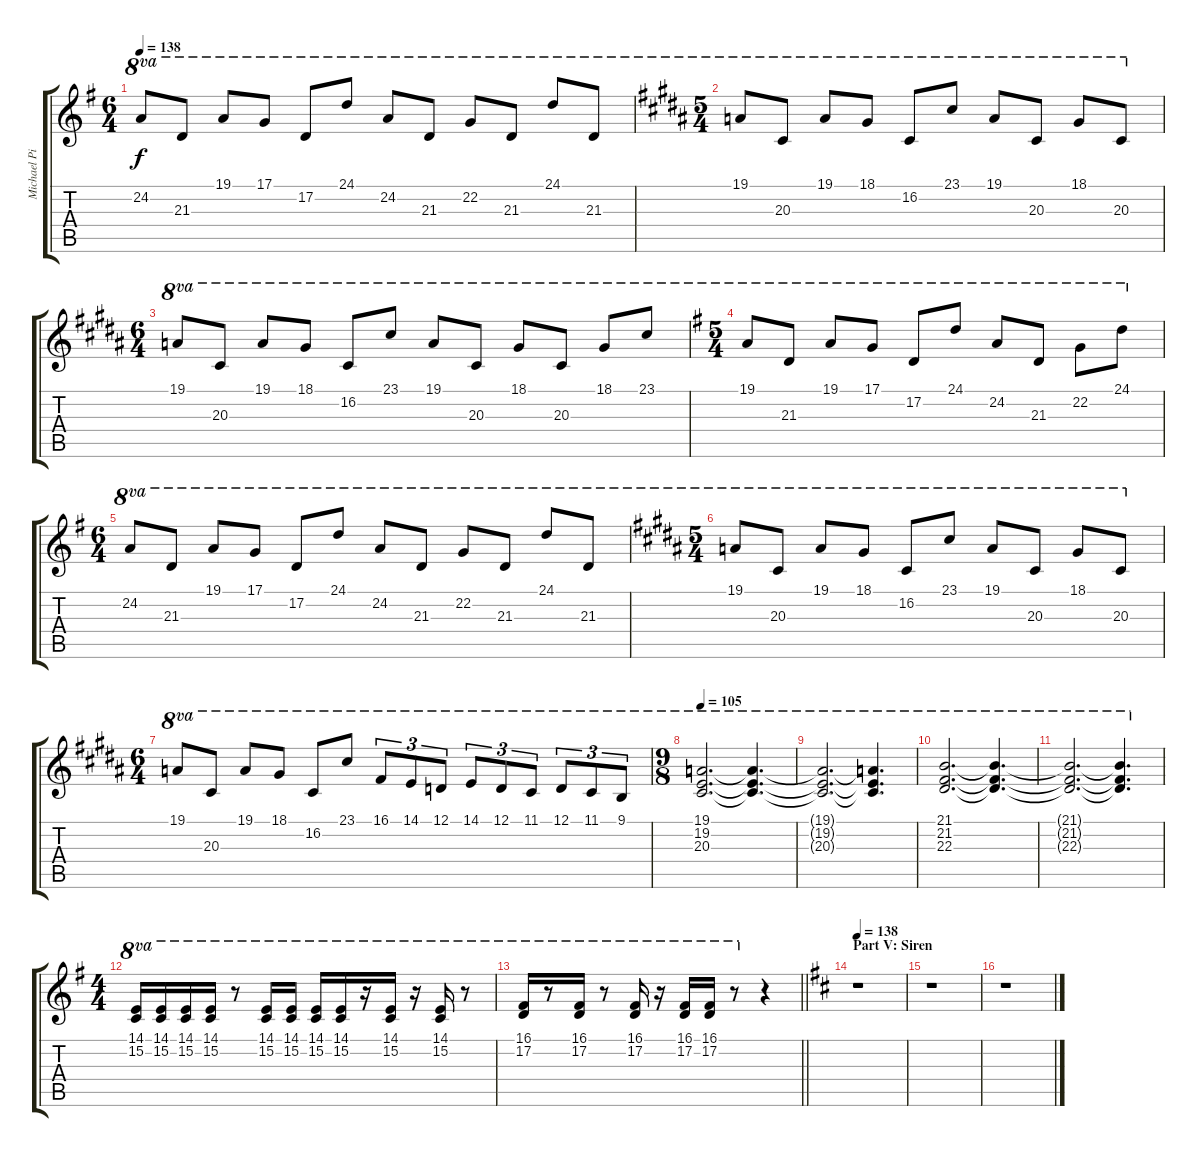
\track ("Michael Pinnella (keyboard)" "Michael Pi") {instrument stringensemble1}
\staff {score tabs}
\tuning (D4 A3 F3 C3 G2 D2) {hide}
\ts (6 4)
\tempo 138
\clef g2
\ks g
24.2.8{ot 8va dy f} 21.3.8{ot 8va} 19.1.8{ot 8va} 17.1.8{ot 8va} 17.2.8{ot 8va} 24.1.8{ot 8va} 24.2.8{ot 8va} 21.3.8{ot 8va} 22.2.8{ot 8va} 21.3.8{ot 8va} 24.1.8{ot 8va} 21.3.8{ot 8va} |
\ts (5 4)
\ks b
19.1.8{ot 8va} 20.3.8{ot 8va} 19.1.8{ot 8va} 18.1.8{ot 8va} 16.2.8{ot 8va} 23.1.8{ot 8va} 19.1.8{ot 8va} 20.3.8{ot 8va} 18.1.8{ot 8va} 20.3.8{ot 8va} |
\ts (6 4)
19.1.8{ot 8va} 20.3.8{ot 8va} 19.1.8{ot 8va} 18.1.8{ot 8va} 16.2.8{ot 8va} 23.1.8{ot 8va} 19.1.8{ot 8va} 20.3.8{ot 8va} 18.1.8{ot 8va} 20.3.8{ot 8va} 18.1.8{ot 8va} 23.1.8{ot 8va} |
\ts (5 4)
\ks g
19.1.8{ot 8va} 21.3.8{ot 8va} 19.1.8{ot 8va} 17.1.8{ot 8va} 17.2.8{ot 8va} 24.1.8{ot 8va} 24.2.8{ot 8va} 21.3.8{ot 8va} 22.2.8{ot 8va} 24.1.8{ot 8va} |
\ts (6 4)
24.2.8{ot 8va} 21.3.8{ot 8va} 19.1.8{ot 8va} 17.1.8{ot 8va} 17.2.8{ot 8va} 24.1.8{ot 8va} 24.2.8{ot 8va} 21.3.8{ot 8va} 22.2.8{ot 8va} 21.3.8{ot 8va} 24.1.8{ot 8va} 21.3.8{ot 8va} |
\ts (5 4)
\ks b
19.1.8{ot 8va} 20.3.8{ot 8va} 19.1.8{ot 8va} 18.1.8{ot 8va} 16.2.8{ot 8va} 23.1.8{ot 8va} 19.1.8{ot 8va} 20.3.8{ot 8va} 18.1.8{ot 8va} 20.3.8{ot 8va} |
\ts (6 4)
19.1.8{ot 8va} 20.3.8{ot 8va} 19.1.8{ot 8va} 18.1.8{ot 8va} 16.2.8{ot 8va} 23.1.8{ot 8va} 16.1.8{tu (3 2) ot 8va} 14.1.8{tu (3 2) ot 8va} 12.1.8{tu (3 2) ot 8va} 14.1.8{tu (3 2) ot 8va} 12.1.8{tu (3 2) ot 8va} 11.1.8{tu (3 2) ot 8va} 12.1.8{tu (3 2) ot 8va} 11.1.8{tu (3 2) ot 8va} 9.1.8{tu (3 2) ot 8va} |
\ts (9 8)
\tempo 104
\tempo 105
(19.1 19.2 20.3).2{d ot 8va volume 11} (19.1{t} 19.2{t} 20.3{t}).4{d ot 8va} |
(19.1{t} 19.2{t} 20.3{t}).2{d ot 8va} (19.1{t} 19.2{t} 20.3{t}).4{d ot 8va} |
(21.1 21.2 22.3).2{d ot 8va} (21.1{t} 21.2{t} 22.3{t}).4{d ot 8va} |
(21.1{t} 21.2{t} 22.3{t}).2{d ot 8va} (21.1{t} 21.2{t} 22.3{t}).4{d ot 8va} |
\ts (4 4)
\ks g
(14.1 15.2).16{ot 8va} (14.1 15.2).16{ot 8va} (14.1 15.2).16{ot 8va} (14.1 15.2).16{ot 8va} r.8{ot 8va} (14.1 15.2).16{ot 8va} (14.1 15.2).16{ot 8va} (14.1 15.2).16{ot 8va} (14.1 15.2).16{ot 8va} r.16{ot 8va} (14.1 15.2).16{ot 8va} r.16{ot 8va} (14.1 15.2).16{ot 8va} r.8{ot 8va} |
\barLineRight lightlight
(16.1 17.2).16{ot 8va} r.8{ot 8va} (16.1 17.2).16{ot 8va} r.8{ot 8va} (16.1 17.2).16{ot 8va} r.16{ot 8va} (16.1 17.2).16{ot 8va} (16.1 17.2).16{ot 8va} r.8{ot 8va} r.4 |
\section ("" "Part V: Siren")
\tempo 138
\ks bminor
r.1 |
r.1 |
r.1
